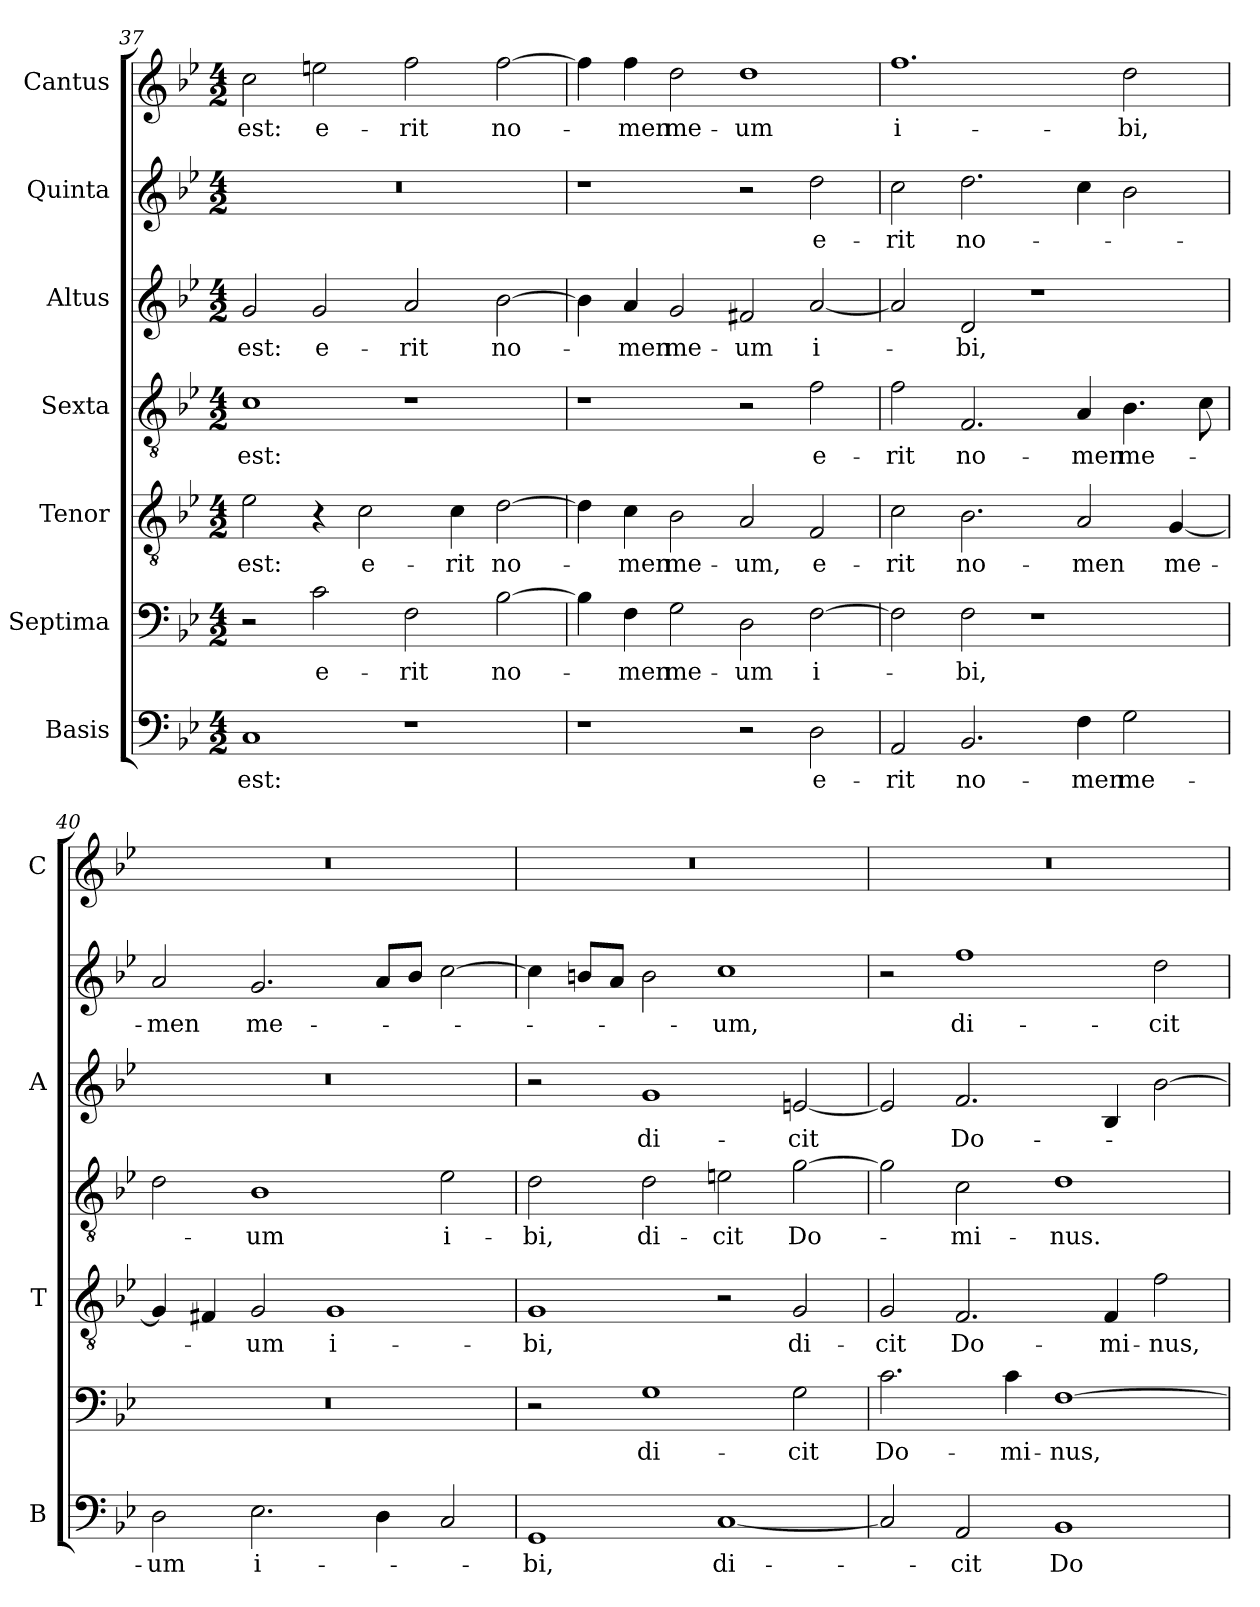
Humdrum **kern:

**kern	**text	**kern	**text	**kern	**text	**kern	**text	**kern	**text	**kern	**text	**kern	**text
*part7	*part7	*part6	*part6	*part5	*part5	*part4	*part4	*part3	*part3	*part2	*part2	*part1	*part1
*staff7	*staff7	*staff6	*staff6	*staff5	*staff5	*staff4	*staff4	*staff3	*staff3	*staff2	*staff2	*staff1	*staff1
*I"Basis	*	*I"Septima	*	*I"Tenor	*	*I"Sexta	*	*I"Altus	*	*I"Quinta	*	*I"Cantus	*
*I'B	*	*	*	*I'T	*	*	*	*I'A	*	*	*	*I'C	*
!!LO:LB:g=z
*clefF4	*	*clefF4	*	*clefGv2	*	*clefGv2	*	*clefG2	*	*clefG2	*	*clefG2	*
*k[b-e-]	*	*k[b-e-]	*	*k[b-e-]	*	*k[b-e-]	*	*k[b-e-]	*	*k[b-e-]	*	*k[b-e-]	*
*B-:	*	*B-:	*	*B-:	*	*B-:	*	*B-:	*	*B-:	*	*B-:	*
*M4/2	*	*M4/2	*	*M4/2	*	*M4/2	*	*M4/2	*	*M4/2	*	*M4/2	*
=37	=37	=37	=37	=37	=37	=37	=37	=37	=37	=37	=37	=37	=37
!	!LO:LY:b	!	!	!	!LO:LY:b	!	!LO:LY:b	!	!LO:LY:b	!	!	!	!LO:LY:b
1C	est:	2r	.	2e-\	est:	1c	est:	2g/	est:	0r	.	2cc\	est:
!	!	!	!LO:LY:b	!	!	!	!	!	!LO:LY:b	!	!	!	!LO:LY:b
.	.	2c\	e-	4r	.	.	.	2g/	e-	.	.	2een\	e-
!	!	!	!	!	!LO:LY:b	!	!	!	!	!	!	!	!
.	.	.	.	2c\	e-	.	.	.	.	.	.	.	.
!	!	!	!LO:LY:b	!	!	!	!	!	!LO:LY:b	!	!	!	!LO:LY:b
1r	.	2F\	-rit	.	.	1r	.	2a/	-rit	.	.	2ff\	-rit
!	!	!	!	!	!LO:LY:b	!	!	!	!	!	!	!	!
.	.	.	.	4c\	-rit	.	.	.	.	.	.	.	.
!	!	!	!LO:LY:b	!	!LO:LY:b	!	!	!	!LO:LY:b	!	!	!	!LO:LY:b
.	.	[2B-\	no-	[2d\	no-	.	.	[2b-\	no-	.	.	[2ff\	no-
=38	=38	=38	=38	=38	=38	=38	=38	=38	=38	=38	=38	=38	=38
1r	.	4B-\]	.	4d\]	.	1r	.	4b-\]	.	1r	.	4ff\]	.
!	!	!	!LO:LY:b	!	!LO:LY:b	!	!	!	!LO:LY:b	!	!	!	!LO:LY:b
.	.	4F\	-men	4c\	-men	.	.	4a/	-men	.	.	4ff\	-men
!	!	!	!LO:LY:b	!	!LO:LY:b	!	!	!	!LO:LY:b	!	!	!	!LO:LY:b
.	.	2G\	me-	2B-\	me-	.	.	2g/	me-	.	.	2dd\	me-
!	!	!	!LO:LY:b	!	!LO:LY:b	!	!	!	!LO:LY:b	!	!	!	!LO:LY:b
2r	.	2D\	-um	2A/	-um,	2r	.	2f#X/	-um	2r	.	1dd	-um
!	!LO:LY:b	!	!LO:LY:b	!	!LO:LY:b	!	!LO:LY:b	!	!LO:LY:b	!	!LO:LY:b	!	!
2D\	e-	[2F\	i-	2F/	e-	2f\	e-	[2a/	i-	2dd\	e-	.	.
=39	=39	=39	=39	=39	=39	=39	=39	=39	=39	=39	=39	=39	=39
!	!LO:LY:b	!	!	!	!LO:LY:b	!	!LO:LY:b	!	!	!	!LO:LY:b	!	!LO:LY:b
2AA/	-rit	2F\]	.	2c\	-rit	2f\	-rit	2a/]	.	2cc\	-rit	1.ff	i-
!	!LO:LY:b	!	!LO:LY:b	!	!LO:LY:b	!	!LO:LY:b	!	!LO:LY:b	!	!LO:LY:b	!	!
2.BB-/	no-	2F\	-bi,	2.B-\	no-	2.F/	no-	2d/	-bi,	2.dd\	no-	.	.
.	.	1r	.	.	.	.	.	1r	.	.	.	.	.
!	!LO:LY:b	!	!	!	!LO:LY:b	!	!LO:LY:b	!	!	!	!	!	!
4F\	-men	.	.	2A/	-men	4A/	-men	.	.	4cc\	.	.	.
!	!LO:LY:b	!	!	!	!	!	!LO:LY:b	!	!	!	!	!	!LO:LY:b
2G\	me-	.	.	.	.	4.B-\	me-	.	.	2b-\	.	2dd\	-bi,
!	!	!	!	!	!LO:LY:b	!	!	!	!	!	!	!	!
.	.	.	.	[4G/	me-	.	.	.	.	.	.	.	.
.	.	.	.	.	.	8c\	.	.	.	.	.	.	.
=40	=40	=40	=40	=40	=40	=40	=40	=40	=40	=40	=40	=40	=40
!	!LO:LY:b	!	!	!	!	!	!	!	!	!	!LO:LY:b	!	!
2D\	-um	0r	.	4G/]	.	2d\	.	0r	.	2a/	-men	0r	.
.	.	.	.	4F#X/	.	.	.	.	.	.	.	.	.
!	!LO:LY:b	!	!	!	!LO:LY:b	!	!LO:LY:b	!	!	!	!LO:LY:b	!	!
2.E-\	i-	.	.	2G/	-um	1B-	-um	.	.	2.g/	me-	.	.
!	!	!	!	!	!LO:LY:b	!	!	!	!	!	!	!	!
.	.	.	.	1G	i-	.	.	.	.	.	.	.	.
4D\	.	.	.	.	.	.	.	.	.	8a/L	.	.	.
.	.	.	.	.	.	.	.	.	.	8b-/J	.	.	.
!	!	!	!	!	!	!	!LO:LY:b	!	!	!	!	!	!
2C/	.	.	.	.	.	2e-\	i-	.	.	[2cc\	.	.	.
!!LO:PB:g=z
=41	=41	=41	=41	=41	=41	=41	=41	=41	=41	=41	=41	=41	=41
!	!LO:LY:b	!	!	!	!LO:LY:b	!	!LO:LY:b	!	!	!	!	!	!
1GG	-bi,	2r	.	1G	-bi,	2d\	-bi,	2r	.	4cc\]	.	0r	.
.	.	.	.	.	.	.	.	.	.	8bn/L	.	.	.
.	.	.	.	.	.	.	.	.	.	8a/J	.	.	.
!	!	!	!LO:LY:b	!	!	!	!LO:LY:b	!	!LO:LY:b	!	!	!	!
.	.	1G	di-	.	.	2d\	di-	1g	di-	2b\	.	.	.
!	!LO:LY:b	!	!	!	!	!	!LO:LY:b	!	!	!	!LO:LY:b	!	!
[1C	di-	.	.	2r	.	2en\	-cit	.	.	1cc	-um,	.	.
!	!	!	!LO:LY:b	!	!LO:LY:b	!	!LO:LY:b	!	!LO:LY:b	!	!	!	!
.	.	2G\	-cit	2G/	di-	[2g\	Do-	[2en/	-cit	.	.	.	.
=42	=42	=42	=42	=42	=42	=42	=42	=42	=42	=42	=42	=42	=42
!	!	!	!LO:LY:b	!	!LO:LY:b	!	!	!	!	!	!	!	!
2C/]	.	2.c\	Do-	2G/	-cit	2g\]	.	2e/]	.	2r	.	0r	.
!	!LO:LY:b	!	!	!	!LO:LY:b	!	!LO:LY:b	!	!LO:LY:b	!	!LO:LY:b	!	!
2AA/	-cit	.	.	2.F/	Do-	2c\	-mi-	2.f/	Do-	1ff	di-	.	.
!	!	!	!LO:LY:b	!	!	!	!	!	!	!	!	!	!
.	.	4c\	-mi-	.	.	.	.	.	.	.	.	.	.
!	!LO:LY:b	!	!LO:LY:b	!	!	!	!LO:LY:b	!	!	!	!	!	!
1BB-	Do-	[1F	-nus,	.	.	1d	-nus.	.	.	.	.	.	.
!	!	!	!	!	!LO:LY:b	!	!	!	!	!	!	!	!
.	.	.	.	4F/	-mi-	.	.	4B-/	.	.	.	.	.
!	!	!	!	!	!LO:LY:b	!	!	!	!	!	!LO:LY:b	!	!
.	.	.	.	2f\	-nus,	.	.	[2b-\	.	2dd\	-cit	.	.
=	=	=	=	=	=	=	=	=	=	=	=	=	=
*-	*-	*-	*-	*-	*-	*-	*-	*-	*-	*-	*-	*-	*-
